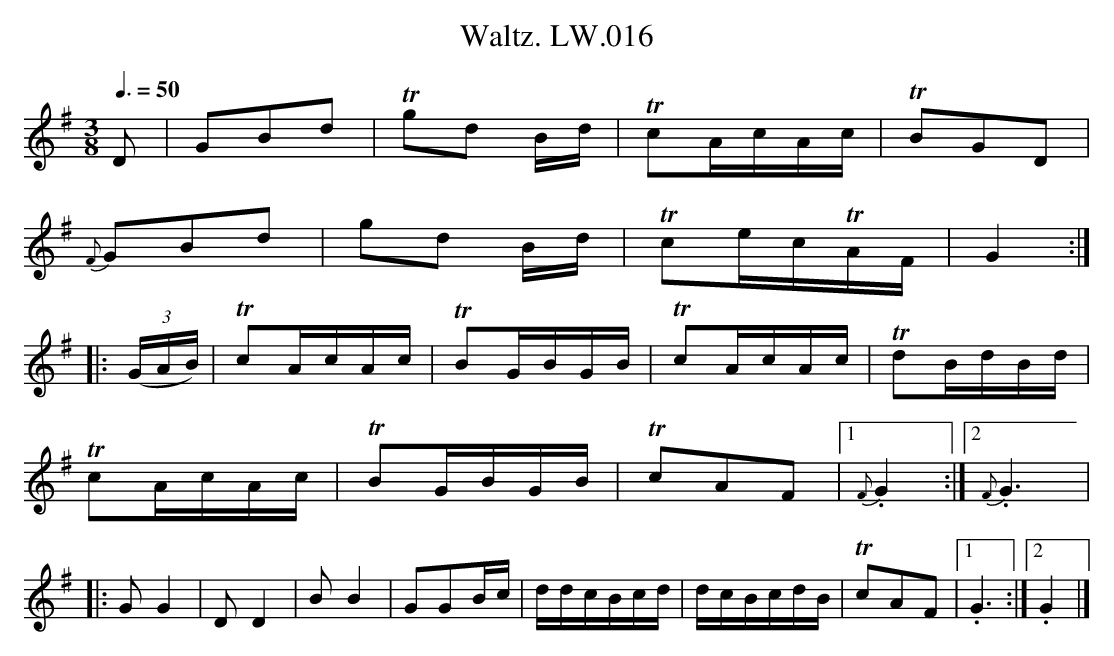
X:1
T:Waltz. LW.016
M:3/8
Q:3/8=50
L:1/16
K:G
D2 | G2B2d2 | Tg2d2 Bd | Tc2AcAc | TB2G2D2 |
{F}G2B2d2 | g2d2 Bd | Tc2ecTAF | G4 :|
|: ((3GAB) | Tc2AcAc | TB2GBGB | Tc2AcAc | Td2BdBd |
Tc2AcAc | TB2GBGB | Tc2A2F2 |1. {F}G4 :|2. {F}G6 |
|: G2G4 | D2D4 | B2B4 | G2G2Bc | ddcBcd | dcBcdB | Tc2A2F2 |1. G6 :|2. G4 |]
